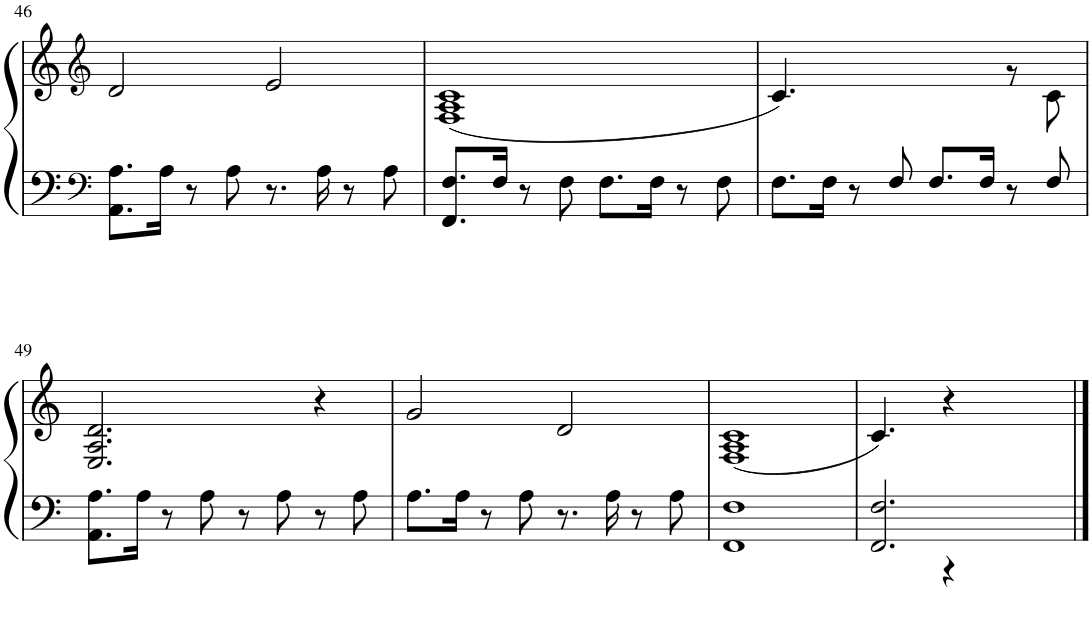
**kern	**kern
*part1	*part1
*staff2	*staff1
*I"Acoustic Grand Piano	*
*I'Pno	*
!!LO:PB:g=z
*clefF4	*clefG2
*k[]	*k[]
*M2/2	*M2/2
=46	=46
8.AA\ 8.A\L	2d/
16A\Jk	.
8r	.
8A\	.
8.r	2e/
16A\	.
8r	.
8A\	.
=47	=47
8.FF/ 8.F/L	(1F 1A 1c
16F/Jk	.
8r	.
8F\	.
8.F\L	.
16F\Jk	.
8r	.
8F\	.
=48	=48
*^	*^
*	*^	*	*
4.ryy	8.F\L	2.ryy	4.c/)	2..ryy
.	16F\Jk	.	.	.
.	8r	.	.	.
8F/	2ryy	.	4.ryy	.
8.F/L	.	.	.	.
16F/Jk	.	.	.	.
8ryy	.	8r	8r	.
8F/	8ryy	8ryy	8ryy	8c\
*v	*v	*v	*	*
*	*v	*v
!!LO:LB:g=z
=49	=49
8.AA\ 8.A\L	2.E/ 2.A/ 2.d/
16A\Jk	.
8r	.
8A\	.
8r	.
8A\	.
8r	4r
8A\	.
=50	=50
8.A\L	2g/
16A\Jk	.
8r	.
8A\	.
8.r	2d/
16A\	.
8r	.
8A\	.
=51	=51
*^	*
1F	1FF	(1F 1A 1c
=52	=52	=52
2.FF/ 2.F/	4.ryy	4.c/)
.	4r	4r
.	4.ryy	4.ryy
4ryy	.	.
*v	*v	*
==	==
*-	*-
